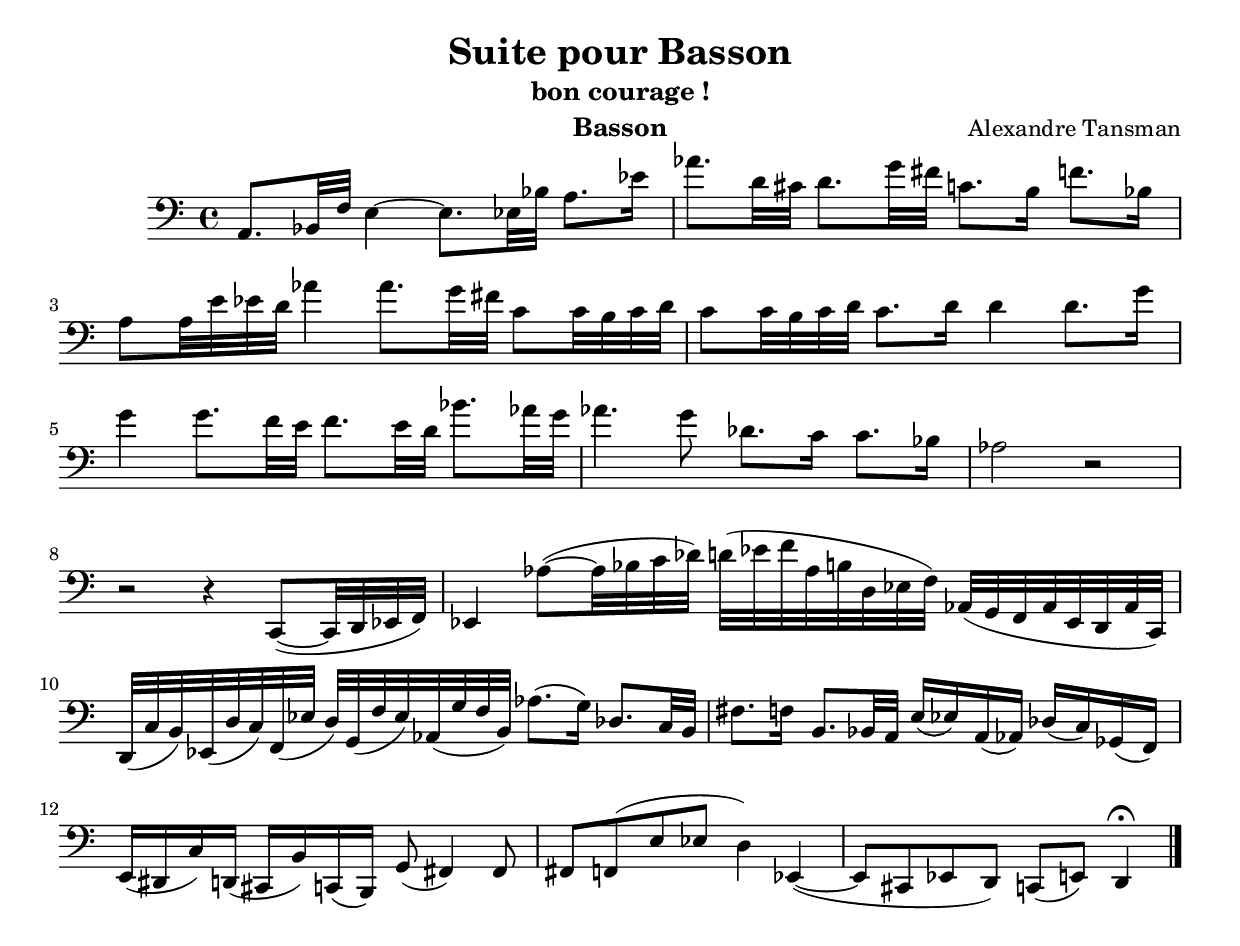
\version "2.22.1"
\include "italiano.ly"

\header {
  title = "Suite pour Basson"
  subtitle = "bon courage !"
  instrument = "Basson"
  composer = "Alexandre Tansman"
}

global = {
  \key do \major
  \time 4/4
}

bassoon = \relative do {
  \global
  la8. sib32 fa' mi4 ~ mi8. mib32 sib' la8. mib'16 |
  lab8. re,32 dod re8. sol32 fad do8. si16 fa'8. sib,16 |
  la8 la32 mi' mib re lab'4 lab8. sol32 fad do8 do32 si do re |
  do8 do32 si do re do8. re16 re4 re8. sol16 |
  sol4 sol8. fa32 mi fa8. mi32 re sib'8. lab32 sol |
  lab4. sol8 reb8. do16 do8. sib16 |
  lab2 r2 |
  r2 r4 do,,8 ( ~ do32 re mib fa ) |
  mib4 lab'8 ( ~ lab32 sib do reb ) re ( mib fa lab, si re, mib fa ) lab, ( sol fa lab mib re lab' do, ) |
  re32 ( do' si ) mib, ( re' do ) fa, ( mib' re ) sol, ( fa' mib ) lab, ( sol' fa  si,) lab'8. ( sol16 ) reb8. do32 si |
  fad'8. fa16 si,8. sib32 la mi'16 ( mib ) la,( lab ) reb( do ) solb( fa ) |
  mi16 ( red do' ) re, ( dod si' ) do,( si ) sol'8 ( fad4) fad8 |
  fad8 fa ( mi' mib re4 ) mib, ( ~ |
  mib8 dod mib re ) do ( mi) re4 \fermata
  \bar "|."
}

oboe = \relative do'' {
  \global
  % Music follows here.
  
}

right = \relative do'' {
  \global
  % Music follows here.
  
}

left = \relative do' {
  \global
  % Music follows here.
  
}

bassoonPart = \new Staff \with {
  midiInstrument = "bassoon"
} { \clef bass \bassoon }

oboePart = \new Staff \with {
  midiInstrument = "oboe"
} \oboe

pianoPart = \new PianoStaff <<
  \new Staff = "right" \with {
    midiInstrument = "acoustic grand"
  } \right
  \new Staff = "left" \with {
    midiInstrument = "acoustic grand"
  } { \clef bass \left }
>>

\score {
  <<
    \bassoonPart
  >>
  \layout { }
  \midi {
    \context {
      \Score
      tempoWholesPerMinute = #(ly:make-moment 60 4)
    }
  }
}
